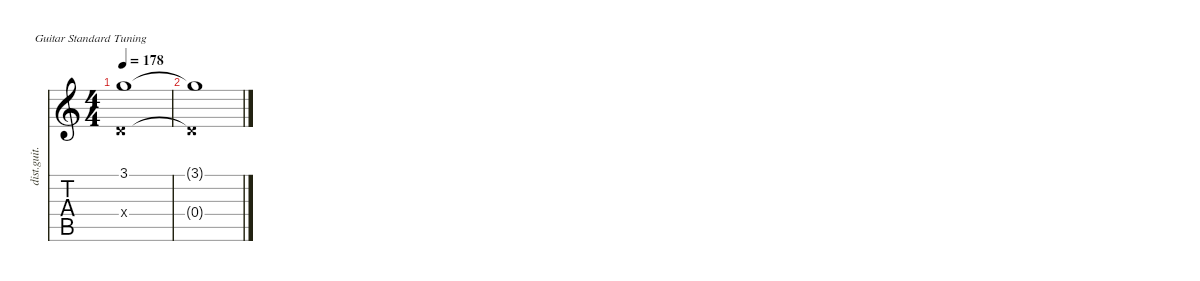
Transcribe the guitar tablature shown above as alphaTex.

\defaultSystemsLayout 4
\hideDynamics
\bracketExtendMode nobrackets
\otherSystemsTrackNameOrientation horizontal
\track ("Lead Guitar" "dist.guit.") {mute instrument distortionguitar}
\staff {score tabs}
\tuning (E4 B3 G3 D3 A2 E2)
\ts (4 4)
\tempo 178
\clef g2
\ks c
(3.1{t} 0.4{x t}).1{dy f beam Down} |
(3.1{t} 0.4{x t}).1{beam Down}
